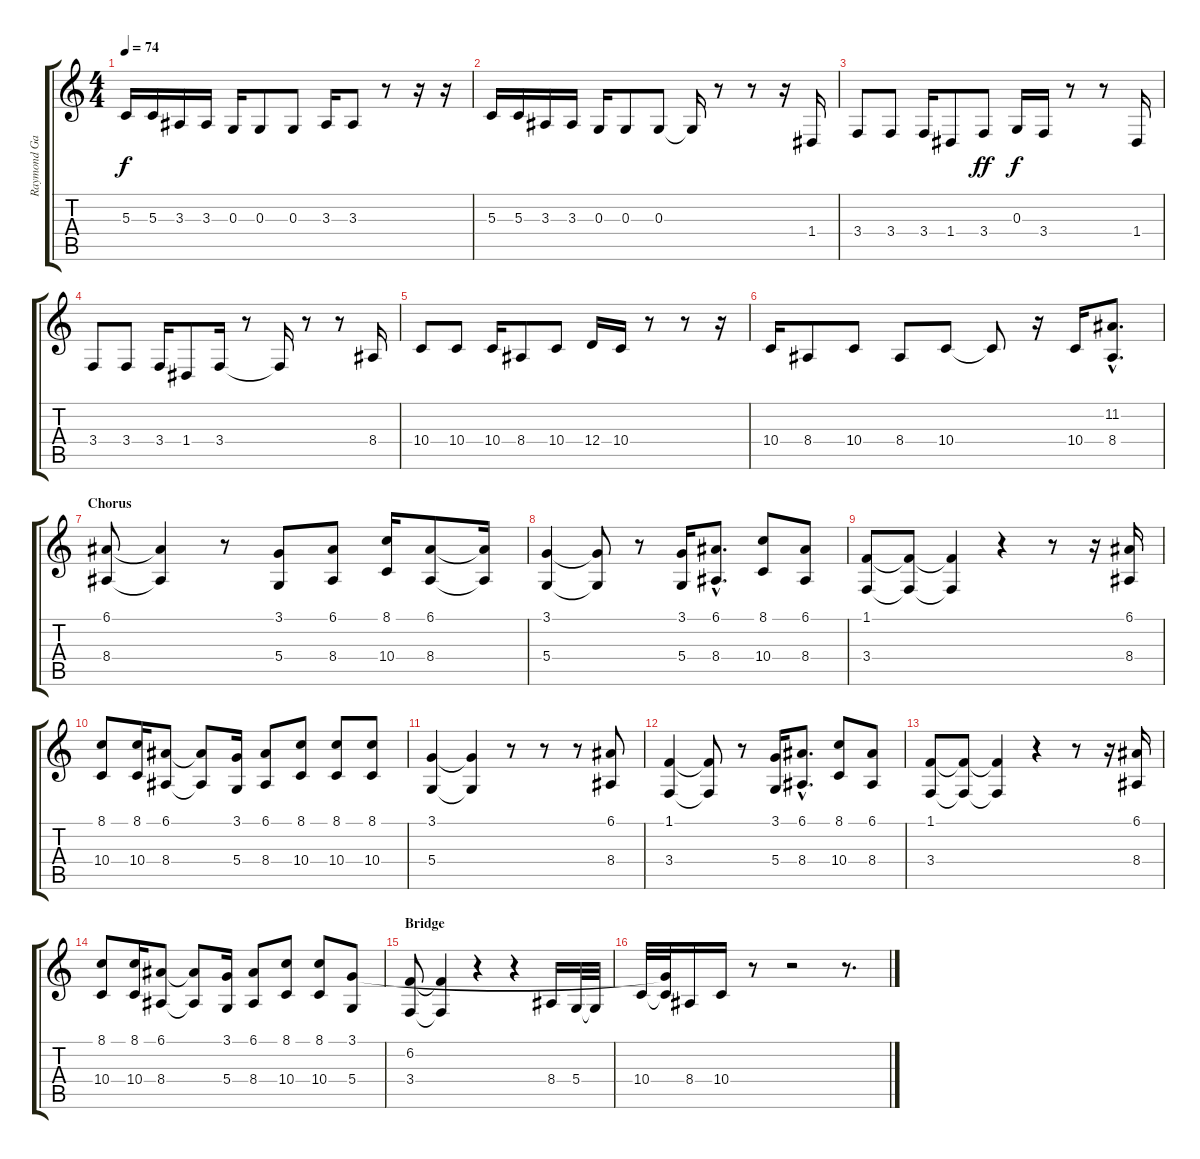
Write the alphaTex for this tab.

\track ("Raymond Garvey" "Raymond Ga") {instrument synthbrass2}
\staff {score tabs}
\tuning (E4 B3 G3 D3 A2 E2) {hide}
\ts (4 4)
\tempo 74
\clef g2
\ks c
5.3.16{dy f} 5.3.16 3.3.16 3.3.16 0.3.16 0.3.8 0.3.8 3.3.16 3.3.8 r.8 r.16 r.16 |
5.3.16 5.3.16 3.3.16 3.3.16 0.3.16 0.3.8 0.3.8 0.3{t}.16 r.8 r.8 r.16 1.4.16 |
3.4.8 3.4.8 3.4.16 1.4.8 3.4.8{dy ff} 0.3.16{dy f} 3.4.16 r.8 r.8 1.4.16 |
3.4.8 3.4.8 3.4.16 1.4.8 3.4.16 r.8 3.4{t}.16 r.8 r.8 8.4.16 |
10.4.8 10.4.8 10.4.16 8.4.8 10.4.8 12.4.16 10.4.16 r.8 r.8 r.16 |
10.4.16 8.4.8 10.4.8 8.4.8 10.4.8 10.4{t}.8 r.16 10.4.16 (11.2{hac} 8.4{hac}).8{d} |
\section ("" "Chorus")
(6.1 8.4).8 (6.1{t} 8.4{t}).4 r.8 (3.1 5.4).8 (6.1 8.4).8 (8.1 10.4).16 (6.1 8.4).8 (6.1{t} 8.4{t}).16 |
(3.1 5.4).4 (3.1{t} 5.4{t}).8 r.8 (3.1 5.4).16 (6.1{hac} 8.4{hac}).8{d} (8.1 10.4).8 (6.1 8.4).8 |
(1.1 3.4).8 (1.1{t} 3.4{t}).8 (1.1{t} 3.4{t}).4 r.4 r.8 r.16 (6.1 8.4).16 |
(8.1 10.4).8 (8.1 10.4).16 (6.1 8.4).8 (6.1{t} 8.4{t}).8 (3.1 5.4).16 (6.1 8.4).8 (8.1 10.4).8 (8.1 10.4).8 (8.1 10.4).8 |
(3.1 5.4).4 (3.1{t} 5.4{t}).4 r.8 r.8 r.8 (6.1 8.4).8 |
(1.1 3.4).4 (1.1{t} 3.4{t}).8 r.8 (3.1 5.4).16 (6.1{hac} 8.4{hac}).8{d} (8.1 10.4).8 (6.1 8.4).8 |
(1.1 3.4).8 (1.1{t} 3.4{t}).8 (1.1{t} 3.4{t}).4 r.4 r.8 r.16 (6.1 8.4).16 |
(8.1 10.4).8 (8.1 10.4).16 (6.1 8.4).8 (6.1{t} 8.4{t}).8 (3.1 5.4).16 (6.1 8.4).8 (8.1 10.4).8 (8.1 10.4).8 (3.1 5.4).8 |
\section ("" "Bridge")
(6.2 3.4).8 (6.2{t} 3.4{t}).4 r.4 r.4 8.4.16{volume 16} 5.4.32 5.4{t}.32 |
10.4.32 (3.1{t} 10.4{t}).32 8.4.16 10.4.16 r.8 r.2 r.8{d}
